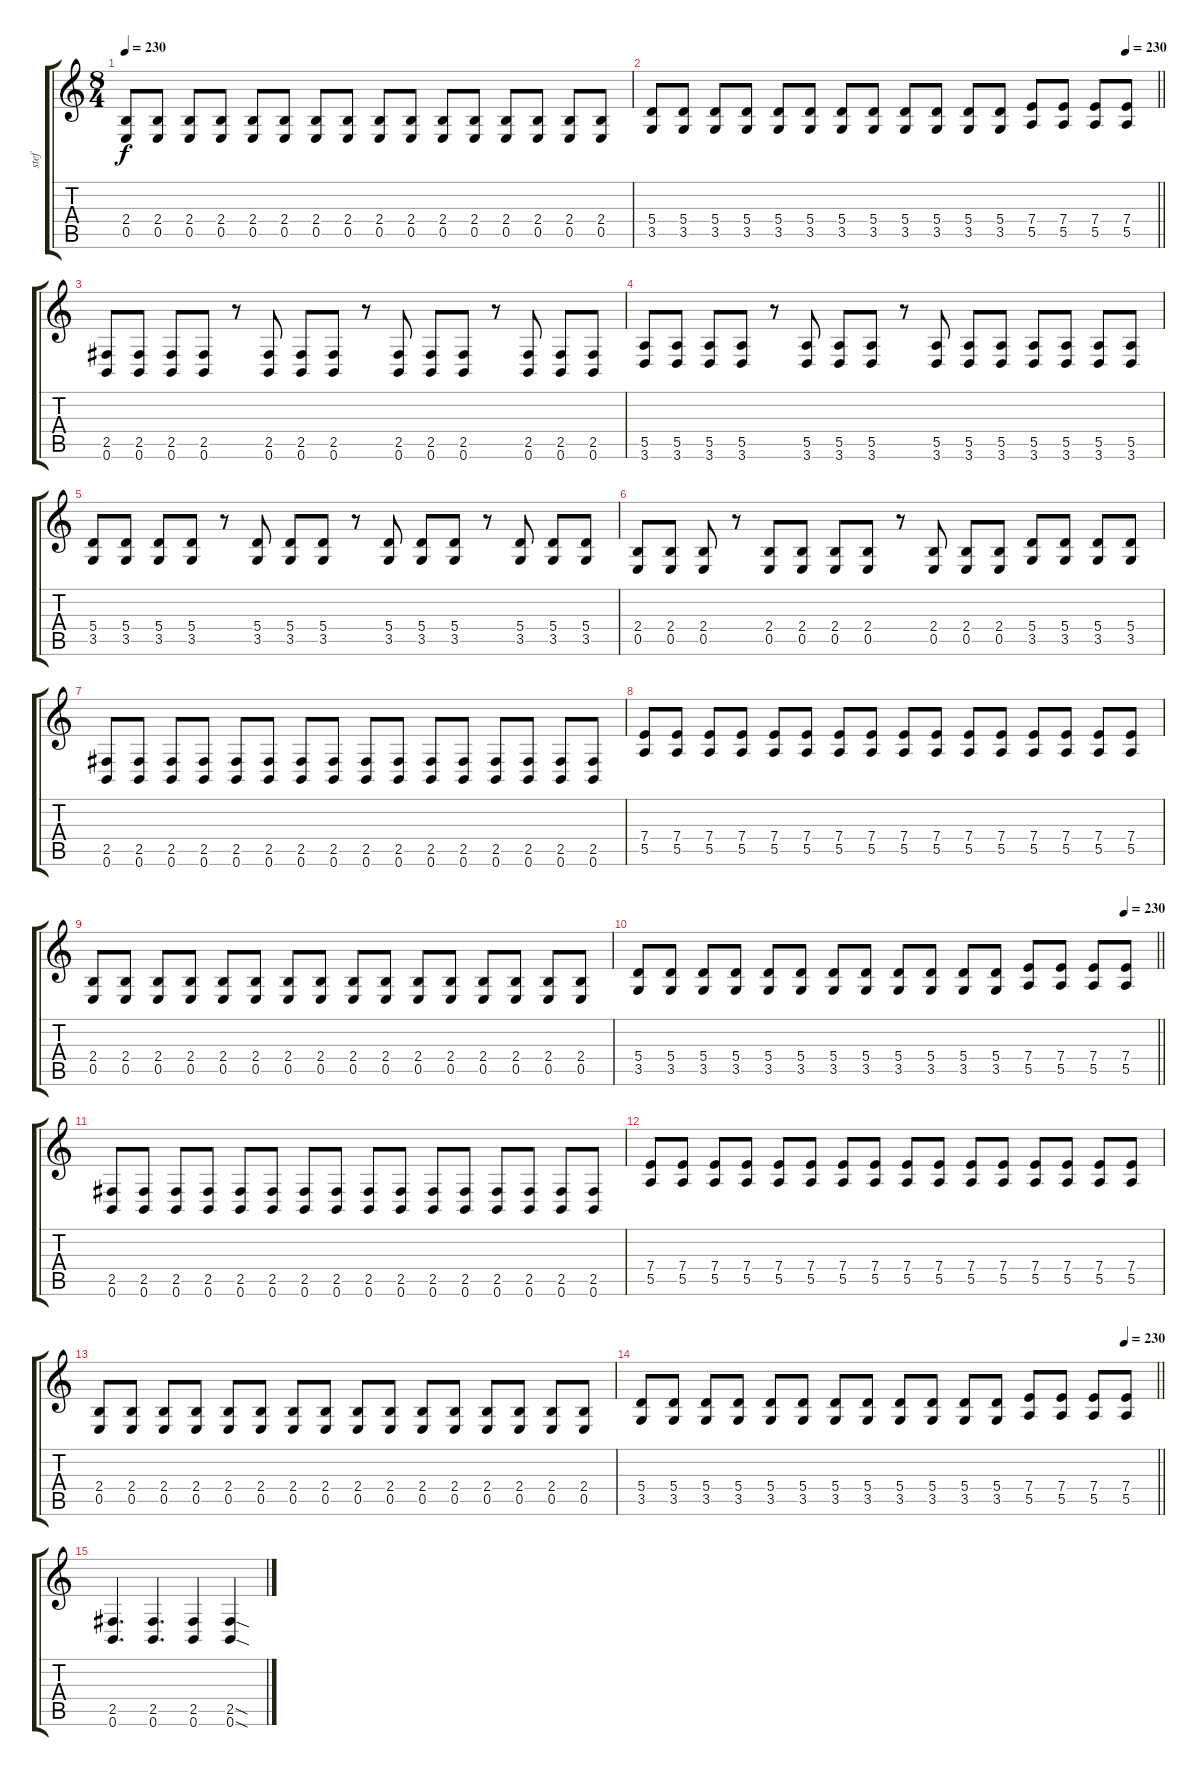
\track ("stef" "stef") {instrument distortionguitar}
\staff {score tabs}
\tuning (B3 Gb3 D3 A2 E2 B1) {hide}
\ts (8 4)
\tempo 230
\clef g2
\ks c
(2.4 0.5).8{dy f} (2.4 0.5).8 (2.4 0.5).8 (2.4 0.5).8 (2.4 0.5).8 (2.4 0.5).8 (2.4 0.5).8 (2.4 0.5).8 (2.4 0.5).8 (2.4 0.5).8 (2.4 0.5).8 (2.4 0.5).8 (2.4 0.5).8 (2.4 0.5).8 (2.4 0.5).8 (2.4 0.5).8 |
\tempo (230 0.9375)
\barLineRight lightlight
(5.4 3.5).8 (5.4 3.5).8 (5.4 3.5).8 (5.4 3.5).8 (5.4 3.5).8 (5.4 3.5).8 (5.4 3.5).8 (5.4 3.5).8 (5.4 3.5).8 (5.4 3.5).8 (5.4 3.5).8 (5.4 3.5).8 (7.4 5.5).8 (7.4 5.5).8 (7.4 5.5).8 (7.4 5.5).8 |
(2.5 0.6).8{volume 16} (2.5 0.6).8 (2.5 0.6).8 (2.5 0.6).8 r.8 (2.5 0.6).8 (2.5 0.6).8 (2.5 0.6).8 r.8 (2.5 0.6).8 (2.5 0.6).8 (2.5 0.6).8 r.8 (2.5 0.6).8 (2.5 0.6).8 (2.5 0.6).8 |
(5.5 3.6).8{volume 16} (5.5 3.6).8 (5.5 3.6).8 (5.5 3.6).8 r.8 (5.5 3.6).8 (5.5 3.6).8 (5.5 3.6).8 r.8 (5.5 3.6).8 (5.5 3.6).8 (5.5 3.6).8 (5.5 3.6).8 (5.5 3.6).8 (5.5 3.6).8 (5.5 3.6).8 |
(5.4 3.5).8 (5.4 3.5).8 (5.4 3.5).8 (5.4 3.5).8 r.8 (5.4 3.5).8 (5.4 3.5).8 (5.4 3.5).8 r.8 (5.4 3.5).8 (5.4 3.5).8 (5.4 3.5).8 r.8 (5.4 3.5).8 (5.4 3.5).8 (5.4 3.5).8 |
(2.4 0.5).8 (2.4 0.5).8 (2.4 0.5).8 r.8 (2.4 0.5).8 (2.4 0.5).8 (2.4 0.5).8 (2.4 0.5).8 r.8 (2.4 0.5).8 (2.4 0.5).8 (2.4 0.5).8 (5.4 3.5).8 (5.4 3.5).8 (5.4 3.5).8 (5.4 3.5).8 |
(2.5 0.6).8{volume 16} (2.5 0.6).8 (2.5 0.6).8 (2.5 0.6).8 (2.5 0.6).8 (2.5 0.6).8 (2.5 0.6).8 (2.5 0.6).8 (2.5 0.6).8 (2.5 0.6).8 (2.5 0.6).8 (2.5 0.6).8 (2.5 0.6).8 (2.5 0.6).8 (2.5 0.6).8 (2.5 0.6).8 |
(7.4 5.5).8{volume 16} (7.4 5.5).8 (7.4 5.5).8 (7.4 5.5).8 (7.4 5.5).8 (7.4 5.5).8 (7.4 5.5).8 (7.4 5.5).8 (7.4 5.5).8 (7.4 5.5).8 (7.4 5.5).8 (7.4 5.5).8 (7.4 5.5).8 (7.4 5.5).8 (7.4 5.5).8 (7.4 5.5).8 |
(2.4 0.5).8 (2.4 0.5).8 (2.4 0.5).8 (2.4 0.5).8 (2.4 0.5).8 (2.4 0.5).8 (2.4 0.5).8 (2.4 0.5).8 (2.4 0.5).8 (2.4 0.5).8 (2.4 0.5).8 (2.4 0.5).8 (2.4 0.5).8 (2.4 0.5).8 (2.4 0.5).8 (2.4 0.5).8 |
\tempo (230 0.9375)
\barLineRight lightlight
(5.4 3.5).8 (5.4 3.5).8 (5.4 3.5).8 (5.4 3.5).8 (5.4 3.5).8 (5.4 3.5).8 (5.4 3.5).8 (5.4 3.5).8 (5.4 3.5).8 (5.4 3.5).8 (5.4 3.5).8 (5.4 3.5).8 (7.4 5.5).8 (7.4 5.5).8 (7.4 5.5).8 (7.4 5.5).8 |
(2.5 0.6).8{volume 16} (2.5 0.6).8 (2.5 0.6).8 (2.5 0.6).8 (2.5 0.6).8 (2.5 0.6).8 (2.5 0.6).8 (2.5 0.6).8 (2.5 0.6).8 (2.5 0.6).8 (2.5 0.6).8 (2.5 0.6).8 (2.5 0.6).8 (2.5 0.6).8 (2.5 0.6).8 (2.5 0.6).8 |
(7.4 5.5).8{volume 16} (7.4 5.5).8 (7.4 5.5).8 (7.4 5.5).8 (7.4 5.5).8 (7.4 5.5).8 (7.4 5.5).8 (7.4 5.5).8 (7.4 5.5).8 (7.4 5.5).8 (7.4 5.5).8 (7.4 5.5).8 (7.4 5.5).8 (7.4 5.5).8 (7.4 5.5).8 (7.4 5.5).8 |
(2.4 0.5).8 (2.4 0.5).8 (2.4 0.5).8 (2.4 0.5).8 (2.4 0.5).8 (2.4 0.5).8 (2.4 0.5).8 (2.4 0.5).8 (2.4 0.5).8 (2.4 0.5).8 (2.4 0.5).8 (2.4 0.5).8 (2.4 0.5).8 (2.4 0.5).8 (2.4 0.5).8 (2.4 0.5).8 |
\tempo (230 0.9375)
\barLineRight lightlight
(5.4 3.5).8 (5.4 3.5).8 (5.4 3.5).8 (5.4 3.5).8 (5.4 3.5).8 (5.4 3.5).8 (5.4 3.5).8 (5.4 3.5).8 (5.4 3.5).8 (5.4 3.5).8 (5.4 3.5).8 (5.4 3.5).8 (7.4 5.5).8 (7.4 5.5).8 (7.4 5.5).8 (7.4 5.5).8 |
(2.5 0.6).4{d} (2.5 0.6).4{d} (2.5 0.6).4 (2.5{sod} 0.6{sod}).4
